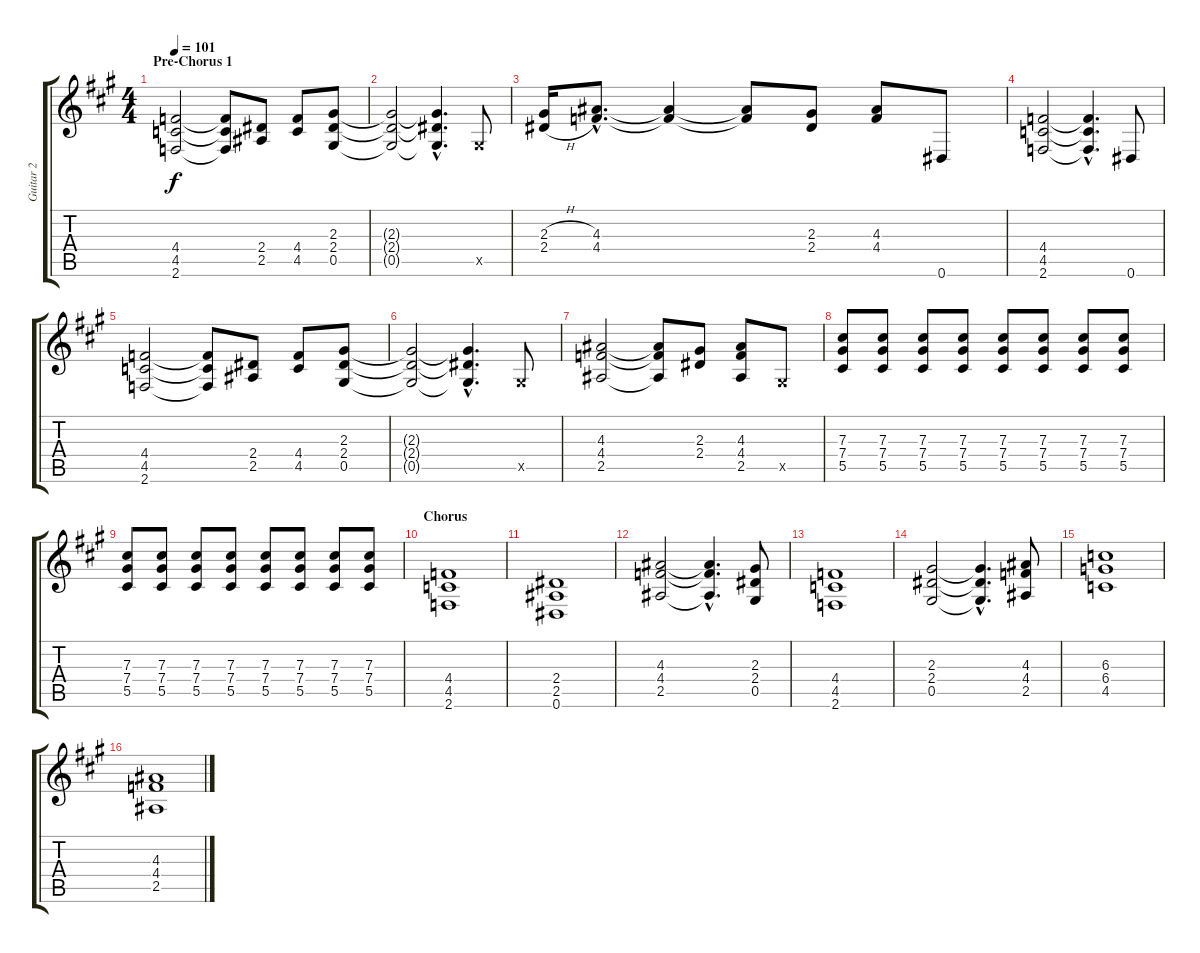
\track ("Guitar 2" "Guitar 2") {instrument distortionguitar}
\staff {score tabs}
\tuning (Eb4 Bb3 Gb3 Db3 Ab2 Eb2) {hide}
\ts (4 4)
\section ("" "Pre-Chorus 1")
\tempo 101
\clef g2
\ks a
(4.4 4.5 2.6).2{dy f} (4.4{t} 4.5{t} 2.6{t}).8 (2.4 2.5).8 (4.4 4.5).8 (2.3 2.4 0.5).8 |
(2.3{t} 2.4{t} 0.5{t}).2 (2.3{hac t} 2.4{hac t} 0.5{hac t}).4{d} 0.5{x}.8 |
(2.3{h} 2.4{h}).16 (4.3{hac} 4.4{hac}).8{d} (4.3{t} 4.4{t}).4 (4.3{t} 4.4{t}).8 (2.3 2.4).8 (4.3 4.4).8 0.6.8 |
(4.4 4.5 2.6).2 (4.4{hac t} 4.5{hac t} 2.6{hac t}).4{d} 0.6.8 |
(4.4 4.5 2.6).2 (4.4{t} 4.5{t} 2.6{t}).8 (2.4 2.5).8 (4.4 4.5).8 (2.3 2.4 0.5).8 |
(2.3{t} 2.4{t} 0.5{t}).2 (2.3{hac t} 2.4{hac t} 0.5{hac t}).4{d} 0.5{x}.8 |
(4.3 4.4 2.5).2 (4.3{t} 4.4{t} 2.5{t}).8 (2.3 2.4).8 (4.3 4.4 2.5).8 0.5{x}.8 |
(7.3 7.4 5.5).8 (7.3 7.4 5.5).8 (7.3 7.4 5.5).8 (7.3 7.4 5.5).8 (7.3 7.4 5.5).8 (7.3 7.4 5.5).8 (7.3 7.4 5.5).8 (7.3 7.4 5.5).8 |
(7.3 7.4 5.5).8 (7.3 7.4 5.5).8 (7.3 7.4 5.5).8 (7.3 7.4 5.5).8 (7.3 7.4 5.5).8 (7.3 7.4 5.5).8 (7.3 7.4 5.5).8 (7.3 7.4 5.5).8 |
\section ("" "Chorus")
(4.4 4.5 2.6).1 |
(2.4 2.5 0.6).1 |
(4.3 4.4 2.5).2 (4.3{hac t} 4.4{hac t} 2.5{hac t}).4{d} (2.3 2.4 0.5).8 |
(4.4 4.5 2.6).1 |
(2.3 2.4 0.5).2 (2.3{hac t} 2.4{hac t} 0.5{hac t}).4{d} (4.3 4.4 2.5).8 |
(6.3 6.4 4.5).1 |
(4.3 4.4 2.5).1
